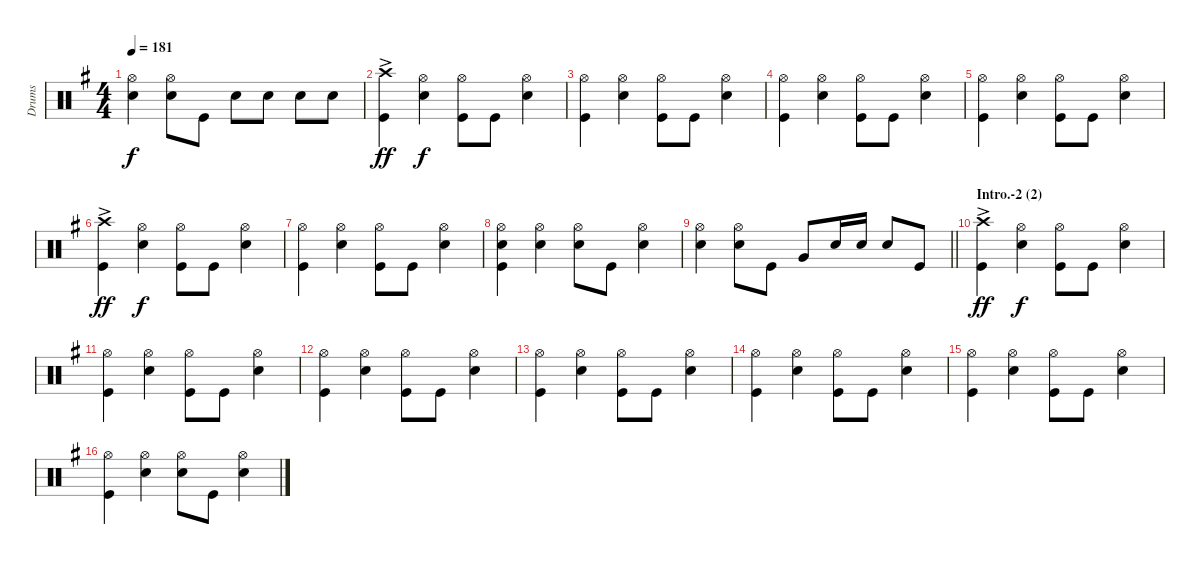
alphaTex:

\track ("Drums" "Drums") {instrument percussion}
\staff {score}
\articulation defaults
\ts (4 4)
\tempo 181
\clef neutral
\ks g
("Hi-Hat (open)" "Snare (hit) 2").4{dy f} ("Hi-Hat (open)" "Snare (hit) 2").8 "Kick (hit)".8 "Snare (hit) 2".8 "Snare (hit) 2".8 "Snare (hit) 2".8 "Snare (hit) 2".8 |
("Kick (hit)" "Crash high (hit)"{ac}).4{dy ff} ("Hi-Hat (open)" "Snare (hit) 2").4{dy f} ("Kick (hit)" "Hi-Hat (open)").8 "Kick (hit)".8 ("Snare (hit) 2" "Hi-Hat (open)").4 |
("Kick (hit)" "Hi-Hat (open)").4 ("Hi-Hat (open)" "Snare (hit) 2").4 ("Kick (hit)" "Hi-Hat (open)").8 "Kick (hit)".8 ("Snare (hit) 2" "Hi-Hat (open)").4 |
("Kick (hit)" "Hi-Hat (open)").4 ("Hi-Hat (open)" "Snare (hit) 2").4 ("Kick (hit)" "Hi-Hat (open)").8 "Kick (hit)".8 ("Snare (hit) 2" "Hi-Hat (open)").4 |
("Kick (hit)" "Hi-Hat (open)").4 ("Hi-Hat (open)" "Snare (hit) 2").4 ("Kick (hit)" "Hi-Hat (open)").8 "Kick (hit)".8 ("Snare (hit) 2" "Hi-Hat (open)").4 |
("Kick (hit)" "Crash high (hit)"{ac}).4{dy ff} ("Hi-Hat (open)" "Snare (hit) 2").4{dy f} ("Kick (hit)" "Hi-Hat (open)").8 "Kick (hit)".8 ("Snare (hit) 2" "Hi-Hat (open)").4 |
("Kick (hit)" "Hi-Hat (open)").4 ("Hi-Hat (open)" "Snare (hit) 2").4 ("Kick (hit)" "Hi-Hat (open)").8 "Kick (hit)".8 ("Snare (hit) 2" "Hi-Hat (open)").4 |
("Kick (hit)" "Hi-Hat (open)" "Snare (hit) 2").4 ("Hi-Hat (open)" "Snare (hit) 2").4 ("Hi-Hat (open)" "Snare (hit) 2").8 "Kick (hit)".8 ("Snare (hit) 2" "Hi-Hat (open)").4 |
\barLineRight lightlight
("Hi-Hat (open)" "Snare (hit) 2").4 ("Hi-Hat (open)" "Snare (hit) 2").8 "Kick (hit)".8 "Very Low Tom (hit)".8 "Snare (hit) 2".16 "Snare (hit) 2".16 "Snare (hit) 2".8 "Kick (hit)".8 |
\section ("" "Intro.-2 (2)")
("Kick (hit)" "Crash high (hit)"{ac}).4{dy ff} ("Hi-Hat (open)" "Snare (hit) 2").4{dy f} ("Kick (hit)" "Hi-Hat (open)").8 "Kick (hit)".8 ("Snare (hit) 2" "Hi-Hat (open)").4 |
("Kick (hit)" "Hi-Hat (open)").4 ("Hi-Hat (open)" "Snare (hit) 2").4 ("Kick (hit)" "Hi-Hat (open)").8 "Kick (hit)".8 ("Snare (hit) 2" "Hi-Hat (open)").4 |
("Kick (hit)" "Hi-Hat (open)").4 ("Hi-Hat (open)" "Snare (hit) 2").4 ("Kick (hit)" "Hi-Hat (open)").8 "Kick (hit)".8 ("Snare (hit) 2" "Hi-Hat (open)").4 |
("Kick (hit)" "Hi-Hat (open)").4 ("Hi-Hat (open)" "Snare (hit) 2").4 ("Kick (hit)" "Hi-Hat (open)").8 "Kick (hit)".8 ("Snare (hit) 2" "Hi-Hat (open)").4 |
("Kick (hit)" "Hi-Hat (open)").4 ("Hi-Hat (open)" "Snare (hit) 2").4 ("Kick (hit)" "Hi-Hat (open)").8 "Kick (hit)".8 ("Snare (hit) 2" "Hi-Hat (open)").4 |
("Kick (hit)" "Hi-Hat (open)").4 ("Hi-Hat (open)" "Snare (hit) 2").4 ("Kick (hit)" "Hi-Hat (open)").8 "Kick (hit)".8 ("Snare (hit) 2" "Hi-Hat (open)").4 |
("Kick (hit)" "Hi-Hat (open)").4 ("Hi-Hat (open)" "Snare (hit) 2").4 ("Snare (hit) 2" "Hi-Hat (open)").8 "Kick (hit)".8 ("Snare (hit) 2" "Hi-Hat (open)").4
